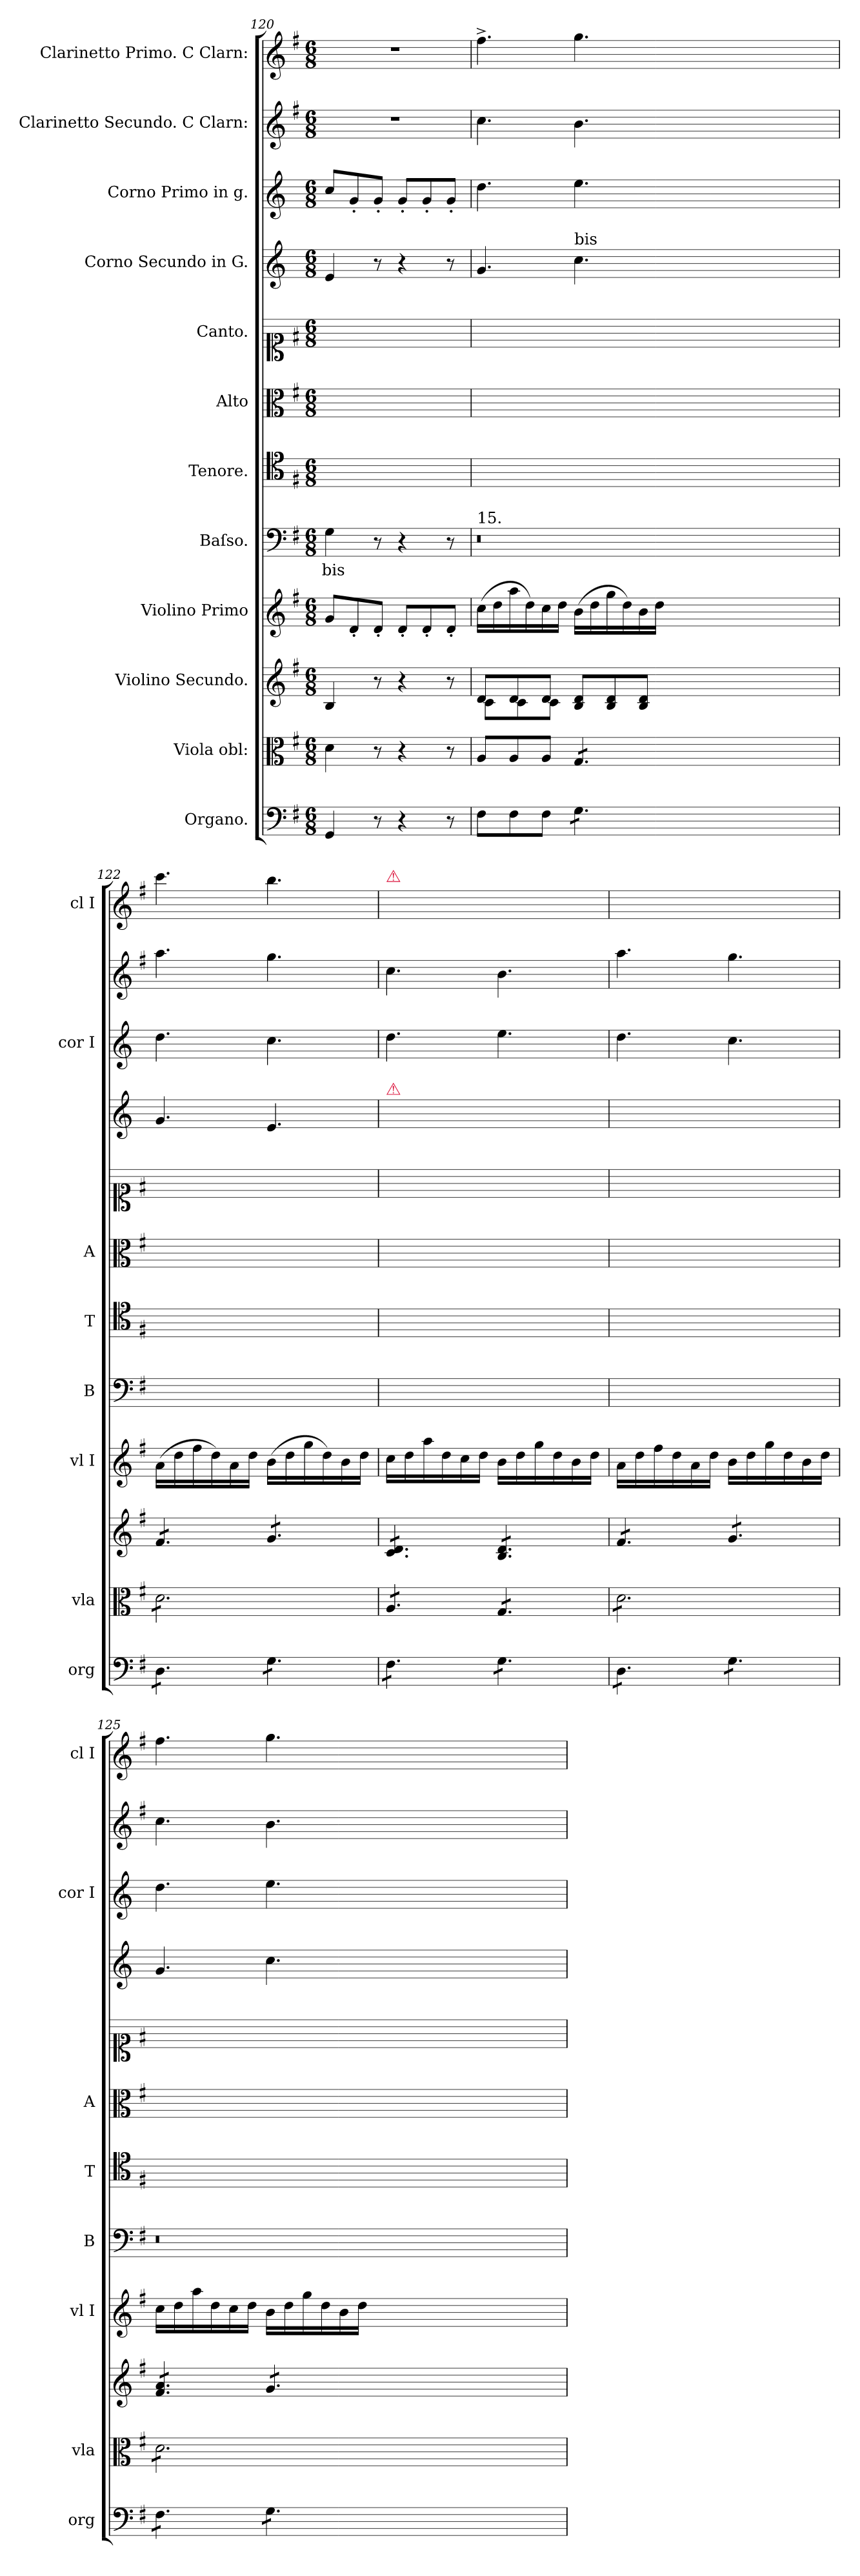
**kern	**dynam	**kern	**dynam	**kern	**dynam	**kern	**dynam	**kern	**text	**kern	**kern	**kern	**kern	**kern	**dynam	**kern	**dynam	**kern
*part12	*part12	*part11	*part11	*part10	*part10	*part9	*part9	*part8	*part8	*part7	*part6	*part5	*part4	*part3	*part3	*part2	*part2	*part1
*staff12	*staff12	*staff11	*staff11	*staff10	*staff10	*staff9	*staff9	*staff8	*staff8	*staff7	*staff6	*staff5	*staff4	*staff3	*staff3	*staff2	*staff2	*staff1
*I"Organo.	*	*I"Viola obl:	*	*I"Violino Secundo.	*	*I"Violino Primo	*	*I"Baſso.	*	*I"Tenore.	*I"Alto	*I"Canto.	*I"Corno Secundo in G.	*I"Corno Primo in g.	*	*I"Clarinetto Secundo. C Clarn:	*	*I"Clarinetto Primo. C Clarn:
*I'org	*	*I'vla	*	*	*	*I'vl I	*	*I'B	*	*I'T	*I'A	*	*	*I'cor I	*	*	*	*I'cl I
*clefF4	*	*clefC3	*	*clefG2	*	*clefG2	*	*clefF4	*	*clefC4	*clefC3	*clefC1	*clefG2	*clefG2	*	*clefG2	*	*clefG2
*	*	*	*	*	*	*	*	*	*	*	*	*	*ITrd3c5	*ITrd3c5	*	*	*	*
*k[f#]	*	*k[f#]	*	*k[f#]	*	*k[f#]	*	*k[f#]	*	*k[f#]	*k[f#]	*k[f#]	*k[f#]	*k[f#]	*	*k[f#]	*	*k[f#]
*G:	*	*G:	*	*G:	*	*G:	*	*G:	*	*G:	*G:	*G:	*G:	*G:	*	*G:	*	*G:
*M6/8	*	*M6/8	*	*M6/8	*	*M6/8	*	*M6/8	*	*M6/8	*M6/8	*M6/8	*M6/8	*M6/8	*	*M6/8	*	*M6/8
=120	=120	=120	=120	=120	=120	=120	=120	=120	=120	=120	=120	=120	=120	=120	=120	=120	=120	=120
4GG/	.	4d\	.	4B/	.	8g/L	.	4G\	-bis	2.ryy	2.ryy	2.ryy	4B/	8g\L	.	2.r	.	2.r
.	.	.	.	.	.	8d'/	.	.	.	.	.	.	.	8d'/	.	.	.	.
8r	.	8r	.	8r	.	8d'/J	.	8r	.	.	.	.	8r	8d'/J	.	.	.	.
4r	.	4r	.	4r	.	8d'/L	.	4r	.	.	.	.	4r	8d'/L	.	.	.	.
.	.	.	.	.	.	8d'/	.	.	.	.	.	.	.	8d'/	.	.	.	.
8r	.	8r	.	8r	.	8d'/J	.	8r	.	.	.	.	8r	8d'/J	.	.	.	.
=121	=121	=121	=121	=121	=121	=121	=121	=121	=121	=121	=121	=121	=121	=121	=121	=121	=121	=121
*	*	*	*	*^	*	*	*	*	*	*	*	*	*	*	*	*	*	*
!	!	!	!	!	!	!	!	!	!LO:TX:a:t=15.	!	!	!	!	!	!	!	!	!	!
!	!LO:DY:b	!	!LO:DY:a	!	!	!LO:DY:a	!	!LO:DY:b	!	!	!	!	!	!	!	!LO:DY:a	!	!LO:DY:a	!
8F#\L	for	8A/L	fort	8d/L	8c\L	forto	(16cc\LL	forto	0.r	.	2.ryy	2.ryy	2.ryy	4.d/	4.a\	for	4.cc\	for	4.ff#^\
.	.	.	.	.	.	.	16dd\	.	.	.	.	.	.	.	.	.	.	.	.
8F#\	.	8A/	.	8d/	8c\	.	16aa\	.	.	.	.	.	.	.	.	.	.	.	.
.	.	.	.	.	.	.	16dd\)	.	.	.	.	.	.	.	.	.	.	.	.
8F#\J	.	8A/J	.	8d/J	8c\J	.	16cc\	.	.	.	.	.	.	.	.	.	.	.	.
.	.	.	.	.	.	.	16dd\JJ	.	.	.	.	.	.	.	.	.	.	.	.
!	!	!	!	!	!	!	!	!	!	!	!	!	!	!LO:TX:a:t=bis	!	!	!	!	!
*tremolo	*	*	*	*	*	*	*	*	*	*	*	*	*	*	*	*	*	*	*
*	*	*tremolo	*	*	*	*	*	*	*	*	*	*	*	*	*	*	*	*	*
8G\L	.	8G/L	.	8B/ 8d/L	4ryy	.	(16b\LL	.	.	.	.	.	.	4.g\	4.b\	.	4.b\	.	4.gg\
.	.	.	.	.	.	.	16dd\	.	.	.	.	.	.	.	.	.	.	.	.
8G\	.	8G/	.	8B/ 8d/	.	.	16gg\	.	.	.	.	.	.	.	.	.	.	.	.
.	.	.	.	.	.	.	16dd\)	.	.	.	.	.	.	.	.	.	.	.	.
8G\J	.	8G/J	.	8B/ 8d/J	8ryy	.	16b\	.	.	.	.	.	.	.	.	.	.	.	.
.	.	.	.	.	.	.	16dd\JJ	.	.	.	.	.	.	.	.	.	.	.	.
0ryy	.	0ryy	.	0ryy	0ryy	.	0ryy	.	.	.	0ryy	0ryy	0ryy	0ryy	0ryy	.	0ryy	.	0ryy
4ryy	.	4ryy	.	4ryy	4ryy	.	4ryy	.	.	.	4ryy	4ryy	4ryy	4ryy	4ryy	.	4ryy	.	4ryy
*	*	*	*	*v	*v	*	*	*	*	*	*	*	*	*	*	*	*	*	*
=122	=122	=122	=122	=122	=122	=122	=122	=122	=122	=122	=122	=122	=122	=122	=122	=122	=122	=122
*	*	*	*	*tremolo	*	*	*	*	*	*	*	*	*	*	*	*	*	*
8D\L	.	8d\L	.	8f#/L	.	(16a\LL	.	2.ryy	.	2.ryy	2.ryy	2.ryy	4.d/	4.a\	.	4.aa\	.	4.ccc\
.	.	.	.	.	.	16dd\	.	.	.	.	.	.	.	.	.	.	.	.
8D\	.	8d\	.	8f#/	.	16ff#\	.	.	.	.	.	.	.	.	.	.	.	.
.	.	.	.	.	.	16dd\)	.	.	.	.	.	.	.	.	.	.	.	.
8D\J	.	8d\	.	8f#/J	.	16a\	.	.	.	.	.	.	.	.	.	.	.	.
.	.	.	.	.	.	16dd\JJ	.	.	.	.	.	.	.	.	.	.	.	.
8G\L	.	8d\	.	8g/L	.	(16b\LL	.	.	.	.	.	.	4.B/	4.g\	.	4.gg\	.	4.bb\
.	.	.	.	.	.	16dd\	.	.	.	.	.	.	.	.	.	.	.	.
8G\	.	8d\	.	8g/	.	16gg\	.	.	.	.	.	.	.	.	.	.	.	.
.	.	.	.	.	.	16dd\)	.	.	.	.	.	.	.	.	.	.	.	.
8G\J	.	8d\J	.	8g/J	.	16b\	.	.	.	.	.	.	.	.	.	.	.	.
.	.	.	.	.	.	16dd\JJ	.	.	.	.	.	.	.	.	.	.	.	.
=123	=123	=123	=123	=123	=123	=123	=123	=123	=123	=123	=123	=123	=123	=123	=123	=123	=123	=123
!	!	!	!	!	!	!	!	!	!	!	!	!	!	!	!	!	!	!LO:TX:a:color=crimson:t=⚠
!	!	!	!	!	!	!	!	!	!	!	!	!	!LO:TX:a:color=crimson:t=⚠	!	!	!	!	!
8F#\L	.	8A/L	.	8c/ 8d/L	.	16cc\LL	.	2.ryy	.	2.ryy	2.ryy	2.ryy	4.d/yy	4.a\	.	4.cc\	.	4.ff#\yy
.	.	.	.	.	.	16dd\	.	.	.	.	.	.	.	.	.	.	.	.
8F#\	.	8A/	.	8c/ 8d/	.	16aa\	.	.	.	.	.	.	.	.	.	.	.	.
.	.	.	.	.	.	16dd\	.	.	.	.	.	.	.	.	.	.	.	.
8F#\J	.	8A/J	.	8c/ 8d/J	.	16cc\	.	.	.	.	.	.	.	.	.	.	.	.
.	.	.	.	.	.	16dd\JJ	.	.	.	.	.	.	.	.	.	.	.	.
8G\L	.	8G/L	.	8B/ 8d/L	.	16b\LL	.	.	.	.	.	.	4.g\yy	4.b\	.	4.b\	.	4.gg\yy
.	.	.	.	.	.	16dd\	.	.	.	.	.	.	.	.	.	.	.	.
8G\	.	8G/	.	8B/ 8d/	.	16gg\	.	.	.	.	.	.	.	.	.	.	.	.
.	.	.	.	.	.	16dd\	.	.	.	.	.	.	.	.	.	.	.	.
8G\J	.	8G/J	.	8B/ 8d/J	.	16b\	.	.	.	.	.	.	.	.	.	.	.	.
.	.	.	.	.	.	16dd\JJ	.	.	.	.	.	.	.	.	.	.	.	.
=124	=124	=124	=124	=124	=124	=124	=124	=124	=124	=124	=124	=124	=124	=124	=124	=124	=124	=124
8D\L	.	8d\L	.	8f#/L	.	16a\LL	.	2.ryy	.	2.ryy	2.ryy	2.ryy	4.d/yy	4.a\	.	4.aa\	.	4.ccc\yy
.	.	.	.	.	.	16dd\	.	.	.	.	.	.	.	.	.	.	.	.
8D\	.	8d\	.	8f#/	.	16ff#\	.	.	.	.	.	.	.	.	.	.	.	.
.	.	.	.	.	.	16dd\	.	.	.	.	.	.	.	.	.	.	.	.
8D\J	.	8d\	.	8f#/J	.	16a\	.	.	.	.	.	.	.	.	.	.	.	.
.	.	.	.	.	.	16dd\JJ	.	.	.	.	.	.	.	.	.	.	.	.
8G\L	.	8d\	.	8g/L	.	16b\LL	.	.	.	.	.	.	4.B/yy	4.g\	.	4.gg\	.	4.bb\yy
.	.	.	.	.	.	16dd\	.	.	.	.	.	.	.	.	.	.	.	.
8G\	.	8d\	.	8g/	.	16gg\	.	.	.	.	.	.	.	.	.	.	.	.
.	.	.	.	.	.	16dd\	.	.	.	.	.	.	.	.	.	.	.	.
8G\J	.	8d\J	.	8g/J	.	16b\	.	.	.	.	.	.	.	.	.	.	.	.
.	.	.	.	.	.	16dd\JJ	.	.	.	.	.	.	.	.	.	.	.	.
=125	=125	=125	=125	=125	=125	=125	=125	=125	=125	=125	=125	=125	=125	=125	=125	=125	=125	=125
8F#\L	.	8d\L	.	8f#/ 8a/L	.	16cc\LL	.	0.r	.	2.ryy	2.ryy	2.ryy	4.d/	4.a\	.	4.cc\	.	4.ff#\
.	.	.	.	.	.	16dd\	.	.	.	.	.	.	.	.	.	.	.	.
8F#\	.	8d\	.	8f#/ 8a/	.	16aa\	.	.	.	.	.	.	.	.	.	.	.	.
.	.	.	.	.	.	16dd\	.	.	.	.	.	.	.	.	.	.	.	.
8F#\J	.	8d\	.	8f#/ 8a/J	.	16cc\	.	.	.	.	.	.	.	.	.	.	.	.
.	.	.	.	.	.	16dd\JJ	.	.	.	.	.	.	.	.	.	.	.	.
8G\L	.	8d\	.	8g/L	.	16b\LL	.	.	.	.	.	.	4.g\	4.b\	.	4.b\	.	4.gg\
.	.	.	.	.	.	16dd\	.	.	.	.	.	.	.	.	.	.	.	.
8G\	.	8d\	.	8g/	.	16gg\	.	.	.	.	.	.	.	.	.	.	.	.
.	.	.	.	.	.	16dd\	.	.	.	.	.	.	.	.	.	.	.	.
8G\J	.	8d\J	.	8g/J	.	16b\	.	.	.	.	.	.	.	.	.	.	.	.
*	*	*	*	*Xtremolo	*	*	*	*	*	*	*	*	*	*	*	*	*	*
*	*	*Xtremolo	*	*	*	*	*	*	*	*	*	*	*	*	*	*	*	*
*Xtremolo	*	*	*	*	*	*	*	*	*	*	*	*	*	*	*	*	*	*
.	.	.	.	.	.	16dd\JJ	.	.	.	.	.	.	.	.	.	.	.	.
0ryy	.	0ryy	.	0ryy	.	0ryy	.	.	.	0ryy	0ryy	0ryy	0ryy	0ryy	.	0ryy	.	0ryy
4ryy	.	4ryy	.	4ryy	.	4ryy	.	.	.	4ryy	4ryy	4ryy	4ryy	4ryy	.	4ryy	.	4ryy
=	=	=	=	=	=	=	=	=	=	=	=	=	=	=	=	=	=	=
*-	*-	*-	*-	*-	*-	*-	*-	*-	*-	*-	*-	*-	*-	*-	*-	*-	*-	*-
